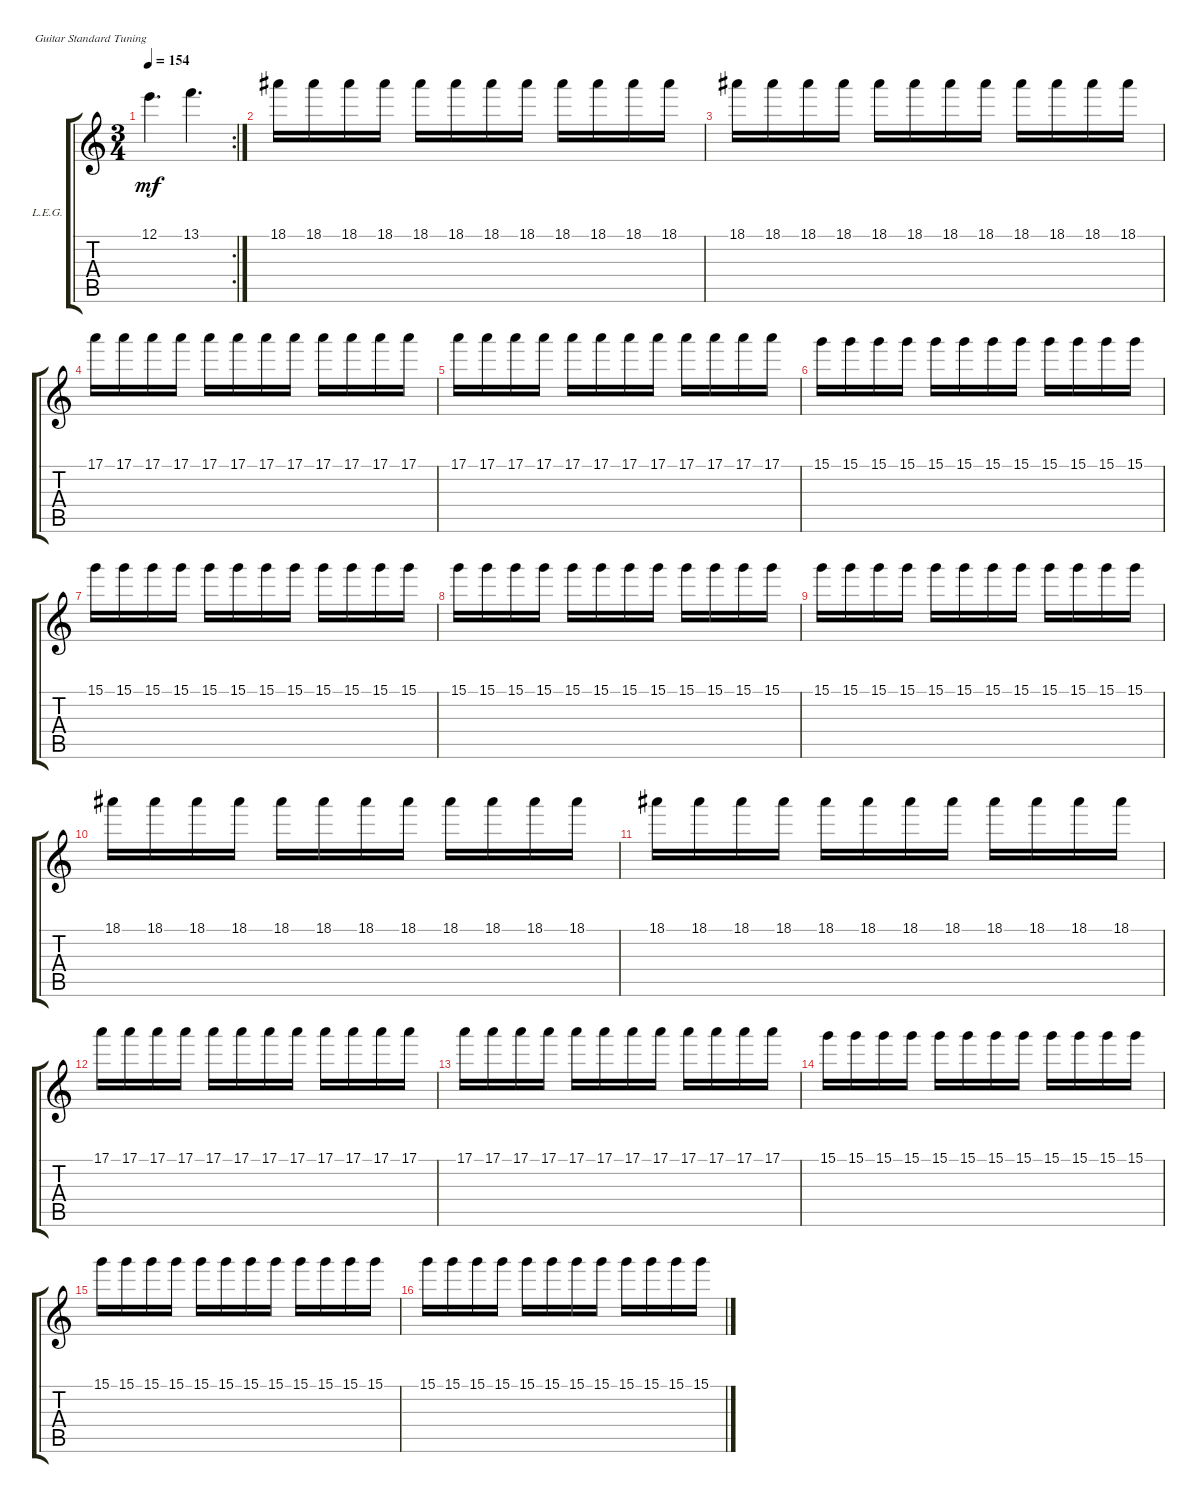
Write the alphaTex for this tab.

\defaultSystemsLayout 4
\bracketExtendMode groupsimilarinstruments
\firstSystemTrackNameOrientation horizontal
\otherSystemsTrackNameOrientation horizontal
\track ("Lead Electric Guitar" "L.E.G.") {multiBarRest instrument acousticgrandpiano}
\staff {score tabs}
\tuning (E4 B3 G3 D3 A2 E2)
\displaytranspose 12
\rc 2
\ts (3 4)
\tempo 154
\clef g2
\ks c
12.1.4{d dy mf} 13.1.4{d} |
18.1.16{lyrics (0 "") lyrics (1 "") lyrics (2 "") lyrics (3 "") lyrics (4 "")} 18.1.16{lyrics (0 "") lyrics (1 "") lyrics (2 "") lyrics (3 "") lyrics (4 "")} 18.1.16{lyrics (0 "") lyrics (1 "") lyrics (2 "") lyrics (3 "") lyrics (4 "")} 18.1.16{lyrics (0 "") lyrics (1 "") lyrics (2 "") lyrics (3 "") lyrics (4 "")} 18.1.16{lyrics (0 "") lyrics (1 "") lyrics (2 "") lyrics (3 "") lyrics (4 "")} 18.1.16{lyrics (0 "") lyrics (1 "") lyrics (2 "") lyrics (3 "") lyrics (4 "")} 18.1.16{lyrics (0 "") lyrics (1 "") lyrics (2 "") lyrics (3 "") lyrics (4 "")} 18.1.16{lyrics (0 "") lyrics (1 "") lyrics (2 "") lyrics (3 "") lyrics (4 "")} 18.1.16{lyrics (0 "") lyrics (1 "") lyrics (2 "") lyrics (3 "") lyrics (4 "")} 18.1.16{lyrics (0 "") lyrics (1 "") lyrics (2 "") lyrics (3 "") lyrics (4 "")} 18.1.16{lyrics (0 "") lyrics (1 "") lyrics (2 "") lyrics (3 "") lyrics (4 "")} 18.1.16{lyrics (0 "") lyrics (1 "") lyrics (2 "") lyrics (3 "") lyrics (4 "")} |
18.1.16{lyrics (0 "") lyrics (1 "") lyrics (2 "") lyrics (3 "") lyrics (4 "")} 18.1.16{lyrics (0 "") lyrics (1 "") lyrics (2 "") lyrics (3 "") lyrics (4 "")} 18.1.16{lyrics (0 "") lyrics (1 "") lyrics (2 "") lyrics (3 "") lyrics (4 "")} 18.1.16{lyrics (0 "") lyrics (1 "") lyrics (2 "") lyrics (3 "") lyrics (4 "")} 18.1.16{lyrics (0 "") lyrics (1 "") lyrics (2 "") lyrics (3 "") lyrics (4 "")} 18.1.16{lyrics (0 "") lyrics (1 "") lyrics (2 "") lyrics (3 "") lyrics (4 "")} 18.1.16{lyrics (0 "") lyrics (1 "") lyrics (2 "") lyrics (3 "") lyrics (4 "")} 18.1.16{lyrics (0 "") lyrics (1 "") lyrics (2 "") lyrics (3 "") lyrics (4 "")} 18.1.16{lyrics (0 "") lyrics (1 "") lyrics (2 "") lyrics (3 "") lyrics (4 "")} 18.1.16{lyrics (0 "") lyrics (1 "") lyrics (2 "") lyrics (3 "") lyrics (4 "")} 18.1.16{lyrics (0 "") lyrics (1 "") lyrics (2 "") lyrics (3 "") lyrics (4 "")} 18.1.16{lyrics (0 "") lyrics (1 "") lyrics (2 "") lyrics (3 "") lyrics (4 "")} |
17.1.16{lyrics (0 "") lyrics (1 "") lyrics (2 "") lyrics (3 "") lyrics (4 "")} 17.1.16{lyrics (0 "") lyrics (1 "") lyrics (2 "") lyrics (3 "") lyrics (4 "")} 17.1.16{lyrics (0 "") lyrics (1 "") lyrics (2 "") lyrics (3 "") lyrics (4 "")} 17.1.16{lyrics (0 "") lyrics (1 "") lyrics (2 "") lyrics (3 "") lyrics (4 "")} 17.1.16{lyrics (0 "") lyrics (1 "") lyrics (2 "") lyrics (3 "") lyrics (4 "")} 17.1.16{lyrics (0 "") lyrics (1 "") lyrics (2 "") lyrics (3 "") lyrics (4 "")} 17.1.16{lyrics (0 "") lyrics (1 "") lyrics (2 "") lyrics (3 "") lyrics (4 "")} 17.1.16{lyrics (0 "") lyrics (1 "") lyrics (2 "") lyrics (3 "") lyrics (4 "")} 17.1.16{lyrics (0 "") lyrics (1 "") lyrics (2 "") lyrics (3 "") lyrics (4 "")} 17.1.16{lyrics (0 "") lyrics (1 "") lyrics (2 "") lyrics (3 "") lyrics (4 "")} 17.1.16{lyrics (0 "") lyrics (1 "") lyrics (2 "") lyrics (3 "") lyrics (4 "")} 17.1.16{lyrics (0 "") lyrics (1 "") lyrics (2 "") lyrics (3 "") lyrics (4 "")} |
17.1.16{lyrics (0 "") lyrics (1 "") lyrics (2 "") lyrics (3 "") lyrics (4 "")} 17.1.16{lyrics (0 "") lyrics (1 "") lyrics (2 "") lyrics (3 "") lyrics (4 "")} 17.1.16{lyrics (0 "") lyrics (1 "") lyrics (2 "") lyrics (3 "") lyrics (4 "")} 17.1.16{lyrics (0 "") lyrics (1 "") lyrics (2 "") lyrics (3 "") lyrics (4 "")} 17.1.16{lyrics (0 "") lyrics (1 "") lyrics (2 "") lyrics (3 "") lyrics (4 "")} 17.1.16{lyrics (0 "") lyrics (1 "") lyrics (2 "") lyrics (3 "") lyrics (4 "")} 17.1.16{lyrics (0 "") lyrics (1 "") lyrics (2 "") lyrics (3 "") lyrics (4 "")} 17.1.16{lyrics (0 "") lyrics (1 "") lyrics (2 "") lyrics (3 "") lyrics (4 "")} 17.1.16{lyrics (0 "") lyrics (1 "") lyrics (2 "") lyrics (3 "") lyrics (4 "")} 17.1.16{lyrics (0 "") lyrics (1 "") lyrics (2 "") lyrics (3 "") lyrics (4 "")} 17.1.16{lyrics (0 "") lyrics (1 "") lyrics (2 "") lyrics (3 "") lyrics (4 "")} 17.1.16{lyrics (0 "") lyrics (1 "") lyrics (2 "") lyrics (3 "") lyrics (4 "")} |
15.1.16{lyrics (0 "") lyrics (1 "") lyrics (2 "") lyrics (3 "") lyrics (4 "")} 15.1.16{lyrics (0 "") lyrics (1 "") lyrics (2 "") lyrics (3 "") lyrics (4 "")} 15.1.16{lyrics (0 "") lyrics (1 "") lyrics (2 "") lyrics (3 "") lyrics (4 "")} 15.1.16{lyrics (0 "") lyrics (1 "") lyrics (2 "") lyrics (3 "") lyrics (4 "")} 15.1.16{lyrics (0 "") lyrics (1 "") lyrics (2 "") lyrics (3 "") lyrics (4 "")} 15.1.16{lyrics (0 "") lyrics (1 "") lyrics (2 "") lyrics (3 "") lyrics (4 "")} 15.1.16{lyrics (0 "") lyrics (1 "") lyrics (2 "") lyrics (3 "") lyrics (4 "")} 15.1.16{lyrics (0 "") lyrics (1 "") lyrics (2 "") lyrics (3 "") lyrics (4 "")} 15.1.16{lyrics (0 "") lyrics (1 "") lyrics (2 "") lyrics (3 "") lyrics (4 "")} 15.1.16{lyrics (0 "") lyrics (1 "") lyrics (2 "") lyrics (3 "") lyrics (4 "")} 15.1.16{lyrics (0 "") lyrics (1 "") lyrics (2 "") lyrics (3 "") lyrics (4 "")} 15.1.16{lyrics (0 "") lyrics (1 "") lyrics (2 "") lyrics (3 "") lyrics (4 "")} |
15.1.16{lyrics (0 "") lyrics (1 "") lyrics (2 "") lyrics (3 "") lyrics (4 "")} 15.1.16{lyrics (0 "") lyrics (1 "") lyrics (2 "") lyrics (3 "") lyrics (4 "")} 15.1.16{lyrics (0 "") lyrics (1 "") lyrics (2 "") lyrics (3 "") lyrics (4 "")} 15.1.16{lyrics (0 "") lyrics (1 "") lyrics (2 "") lyrics (3 "") lyrics (4 "")} 15.1.16{lyrics (0 "") lyrics (1 "") lyrics (2 "") lyrics (3 "") lyrics (4 "")} 15.1.16{lyrics (0 "") lyrics (1 "") lyrics (2 "") lyrics (3 "") lyrics (4 "")} 15.1.16{lyrics (0 "") lyrics (1 "") lyrics (2 "") lyrics (3 "") lyrics (4 "")} 15.1.16{lyrics (0 "") lyrics (1 "") lyrics (2 "") lyrics (3 "") lyrics (4 "")} 15.1.16{lyrics (0 "") lyrics (1 "") lyrics (2 "") lyrics (3 "") lyrics (4 "")} 15.1.16{lyrics (0 "") lyrics (1 "") lyrics (2 "") lyrics (3 "") lyrics (4 "")} 15.1.16{lyrics (0 "") lyrics (1 "") lyrics (2 "") lyrics (3 "") lyrics (4 "")} 15.1.16{lyrics (0 "") lyrics (1 "") lyrics (2 "") lyrics (3 "") lyrics (4 "")} |
15.1.16{lyrics (0 "") lyrics (1 "") lyrics (2 "") lyrics (3 "") lyrics (4 "")} 15.1.16{lyrics (0 "") lyrics (1 "") lyrics (2 "") lyrics (3 "") lyrics (4 "")} 15.1.16{lyrics (0 "") lyrics (1 "") lyrics (2 "") lyrics (3 "") lyrics (4 "")} 15.1.16{lyrics (0 "") lyrics (1 "") lyrics (2 "") lyrics (3 "") lyrics (4 "")} 15.1.16{lyrics (0 "") lyrics (1 "") lyrics (2 "") lyrics (3 "") lyrics (4 "")} 15.1.16{lyrics (0 "") lyrics (1 "") lyrics (2 "") lyrics (3 "") lyrics (4 "")} 15.1.16{lyrics (0 "") lyrics (1 "") lyrics (2 "") lyrics (3 "") lyrics (4 "")} 15.1.16{lyrics (0 "") lyrics (1 "") lyrics (2 "") lyrics (3 "") lyrics (4 "")} 15.1.16{lyrics (0 "") lyrics (1 "") lyrics (2 "") lyrics (3 "") lyrics (4 "")} 15.1.16{lyrics (0 "") lyrics (1 "") lyrics (2 "") lyrics (3 "") lyrics (4 "")} 15.1.16{lyrics (0 "") lyrics (1 "") lyrics (2 "") lyrics (3 "") lyrics (4 "")} 15.1.16{lyrics (0 "") lyrics (1 "") lyrics (2 "") lyrics (3 "") lyrics (4 "")} |
15.1.16{lyrics (0 "") lyrics (1 "") lyrics (2 "") lyrics (3 "") lyrics (4 "")} 15.1.16{lyrics (0 "") lyrics (1 "") lyrics (2 "") lyrics (3 "") lyrics (4 "")} 15.1.16{lyrics (0 "") lyrics (1 "") lyrics (2 "") lyrics (3 "") lyrics (4 "")} 15.1.16{lyrics (0 "") lyrics (1 "") lyrics (2 "") lyrics (3 "") lyrics (4 "")} 15.1.16{lyrics (0 "") lyrics (1 "") lyrics (2 "") lyrics (3 "") lyrics (4 "")} 15.1.16{lyrics (0 "") lyrics (1 "") lyrics (2 "") lyrics (3 "") lyrics (4 "")} 15.1.16{lyrics (0 "") lyrics (1 "") lyrics (2 "") lyrics (3 "") lyrics (4 "")} 15.1.16{lyrics (0 "") lyrics (1 "") lyrics (2 "") lyrics (3 "") lyrics (4 "")} 15.1.16{lyrics (0 "") lyrics (1 "") lyrics (2 "") lyrics (3 "") lyrics (4 "")} 15.1.16{lyrics (0 "") lyrics (1 "") lyrics (2 "") lyrics (3 "") lyrics (4 "")} 15.1.16{lyrics (0 "") lyrics (1 "") lyrics (2 "") lyrics (3 "") lyrics (4 "")} 15.1.16{lyrics (0 "") lyrics (1 "") lyrics (2 "") lyrics (3 "") lyrics (4 "")} |
18.1.16{lyrics (0 "") lyrics (1 "") lyrics (2 "") lyrics (3 "") lyrics (4 "")} 18.1.16{lyrics (0 "") lyrics (1 "") lyrics (2 "") lyrics (3 "") lyrics (4 "")} 18.1.16{lyrics (0 "") lyrics (1 "") lyrics (2 "") lyrics (3 "") lyrics (4 "")} 18.1.16{lyrics (0 "") lyrics (1 "") lyrics (2 "") lyrics (3 "") lyrics (4 "")} 18.1.16{lyrics (0 "") lyrics (1 "") lyrics (2 "") lyrics (3 "") lyrics (4 "")} 18.1.16{lyrics (0 "") lyrics (1 "") lyrics (2 "") lyrics (3 "") lyrics (4 "")} 18.1.16{lyrics (0 "") lyrics (1 "") lyrics (2 "") lyrics (3 "") lyrics (4 "")} 18.1.16{lyrics (0 "") lyrics (1 "") lyrics (2 "") lyrics (3 "") lyrics (4 "")} 18.1.16{lyrics (0 "") lyrics (1 "") lyrics (2 "") lyrics (3 "") lyrics (4 "")} 18.1.16{lyrics (0 "") lyrics (1 "") lyrics (2 "") lyrics (3 "") lyrics (4 "")} 18.1.16{lyrics (0 "") lyrics (1 "") lyrics (2 "") lyrics (3 "") lyrics (4 "")} 18.1.16{lyrics (0 "") lyrics (1 "") lyrics (2 "") lyrics (3 "") lyrics (4 "")} |
18.1.16{lyrics (0 "") lyrics (1 "") lyrics (2 "") lyrics (3 "") lyrics (4 "")} 18.1.16{lyrics (0 "") lyrics (1 "") lyrics (2 "") lyrics (3 "") lyrics (4 "")} 18.1.16{lyrics (0 "") lyrics (1 "") lyrics (2 "") lyrics (3 "") lyrics (4 "")} 18.1.16{lyrics (0 "") lyrics (1 "") lyrics (2 "") lyrics (3 "") lyrics (4 "")} 18.1.16{lyrics (0 "") lyrics (1 "") lyrics (2 "") lyrics (3 "") lyrics (4 "")} 18.1.16{lyrics (0 "") lyrics (1 "") lyrics (2 "") lyrics (3 "") lyrics (4 "")} 18.1.16{lyrics (0 "") lyrics (1 "") lyrics (2 "") lyrics (3 "") lyrics (4 "")} 18.1.16{lyrics (0 "") lyrics (1 "") lyrics (2 "") lyrics (3 "") lyrics (4 "")} 18.1.16{lyrics (0 "") lyrics (1 "") lyrics (2 "") lyrics (3 "") lyrics (4 "")} 18.1.16{lyrics (0 "") lyrics (1 "") lyrics (2 "") lyrics (3 "") lyrics (4 "")} 18.1.16{lyrics (0 "") lyrics (1 "") lyrics (2 "") lyrics (3 "") lyrics (4 "")} 18.1.16{lyrics (0 "") lyrics (1 "") lyrics (2 "") lyrics (3 "") lyrics (4 "")} |
17.1.16{lyrics (0 "") lyrics (1 "") lyrics (2 "") lyrics (3 "") lyrics (4 "")} 17.1.16{lyrics (0 "") lyrics (1 "") lyrics (2 "") lyrics (3 "") lyrics (4 "")} 17.1.16{lyrics (0 "") lyrics (1 "") lyrics (2 "") lyrics (3 "") lyrics (4 "")} 17.1.16{lyrics (0 "") lyrics (1 "") lyrics (2 "") lyrics (3 "") lyrics (4 "")} 17.1.16{lyrics (0 "") lyrics (1 "") lyrics (2 "") lyrics (3 "") lyrics (4 "")} 17.1.16{lyrics (0 "") lyrics (1 "") lyrics (2 "") lyrics (3 "") lyrics (4 "")} 17.1.16{lyrics (0 "") lyrics (1 "") lyrics (2 "") lyrics (3 "") lyrics (4 "")} 17.1.16{lyrics (0 "") lyrics (1 "") lyrics (2 "") lyrics (3 "") lyrics (4 "")} 17.1.16{lyrics (0 "") lyrics (1 "") lyrics (2 "") lyrics (3 "") lyrics (4 "")} 17.1.16{lyrics (0 "") lyrics (1 "") lyrics (2 "") lyrics (3 "") lyrics (4 "")} 17.1.16{lyrics (0 "") lyrics (1 "") lyrics (2 "") lyrics (3 "") lyrics (4 "")} 17.1.16{lyrics (0 "") lyrics (1 "") lyrics (2 "") lyrics (3 "") lyrics (4 "")} |
17.1.16{lyrics (0 "") lyrics (1 "") lyrics (2 "") lyrics (3 "") lyrics (4 "")} 17.1.16{lyrics (0 "") lyrics (1 "") lyrics (2 "") lyrics (3 "") lyrics (4 "")} 17.1.16{lyrics (0 "") lyrics (1 "") lyrics (2 "") lyrics (3 "") lyrics (4 "")} 17.1.16{lyrics (0 "") lyrics (1 "") lyrics (2 "") lyrics (3 "") lyrics (4 "")} 17.1.16{lyrics (0 "") lyrics (1 "") lyrics (2 "") lyrics (3 "") lyrics (4 "")} 17.1.16{lyrics (0 "") lyrics (1 "") lyrics (2 "") lyrics (3 "") lyrics (4 "")} 17.1.16{lyrics (0 "") lyrics (1 "") lyrics (2 "") lyrics (3 "") lyrics (4 "")} 17.1.16{lyrics (0 "") lyrics (1 "") lyrics (2 "") lyrics (3 "") lyrics (4 "")} 17.1.16{lyrics (0 "") lyrics (1 "") lyrics (2 "") lyrics (3 "") lyrics (4 "")} 17.1.16{lyrics (0 "") lyrics (1 "") lyrics (2 "") lyrics (3 "") lyrics (4 "")} 17.1.16{lyrics (0 "") lyrics (1 "") lyrics (2 "") lyrics (3 "") lyrics (4 "")} 17.1.16{lyrics (0 "") lyrics (1 "") lyrics (2 "") lyrics (3 "") lyrics (4 "")} |
15.1.16{lyrics (0 "") lyrics (1 "") lyrics (2 "") lyrics (3 "") lyrics (4 "")} 15.1.16{lyrics (0 "") lyrics (1 "") lyrics (2 "") lyrics (3 "") lyrics (4 "")} 15.1.16{lyrics (0 "") lyrics (1 "") lyrics (2 "") lyrics (3 "") lyrics (4 "")} 15.1.16{lyrics (0 "") lyrics (1 "") lyrics (2 "") lyrics (3 "") lyrics (4 "")} 15.1.16{lyrics (0 "") lyrics (1 "") lyrics (2 "") lyrics (3 "") lyrics (4 "")} 15.1.16{lyrics (0 "") lyrics (1 "") lyrics (2 "") lyrics (3 "") lyrics (4 "")} 15.1.16{lyrics (0 "") lyrics (1 "") lyrics (2 "") lyrics (3 "") lyrics (4 "")} 15.1.16{lyrics (0 "") lyrics (1 "") lyrics (2 "") lyrics (3 "") lyrics (4 "")} 15.1.16{lyrics (0 "") lyrics (1 "") lyrics (2 "") lyrics (3 "") lyrics (4 "")} 15.1.16{lyrics (0 "") lyrics (1 "") lyrics (2 "") lyrics (3 "") lyrics (4 "")} 15.1.16{lyrics (0 "") lyrics (1 "") lyrics (2 "") lyrics (3 "") lyrics (4 "")} 15.1.16{lyrics (0 "") lyrics (1 "") lyrics (2 "") lyrics (3 "") lyrics (4 "")} |
15.1.16{lyrics (0 "") lyrics (1 "") lyrics (2 "") lyrics (3 "") lyrics (4 "")} 15.1.16{lyrics (0 "") lyrics (1 "") lyrics (2 "") lyrics (3 "") lyrics (4 "")} 15.1.16{lyrics (0 "") lyrics (1 "") lyrics (2 "") lyrics (3 "") lyrics (4 "")} 15.1.16{lyrics (0 "") lyrics (1 "") lyrics (2 "") lyrics (3 "") lyrics (4 "")} 15.1.16{lyrics (0 "") lyrics (1 "") lyrics (2 "") lyrics (3 "") lyrics (4 "")} 15.1.16{lyrics (0 "") lyrics (1 "") lyrics (2 "") lyrics (3 "") lyrics (4 "")} 15.1.16{lyrics (0 "") lyrics (1 "") lyrics (2 "") lyrics (3 "") lyrics (4 "")} 15.1.16{lyrics (0 "") lyrics (1 "") lyrics (2 "") lyrics (3 "") lyrics (4 "")} 15.1.16{lyrics (0 "") lyrics (1 "") lyrics (2 "") lyrics (3 "") lyrics (4 "")} 15.1.16{lyrics (0 "") lyrics (1 "") lyrics (2 "") lyrics (3 "") lyrics (4 "")} 15.1.16{lyrics (0 "") lyrics (1 "") lyrics (2 "") lyrics (3 "") lyrics (4 "")} 15.1.16{lyrics (0 "") lyrics (1 "") lyrics (2 "") lyrics (3 "") lyrics (4 "")} |
15.1.16{lyrics (0 "") lyrics (1 "") lyrics (2 "") lyrics (3 "") lyrics (4 "")} 15.1.16{lyrics (0 "") lyrics (1 "") lyrics (2 "") lyrics (3 "") lyrics (4 "")} 15.1.16{lyrics (0 "") lyrics (1 "") lyrics (2 "") lyrics (3 "") lyrics (4 "")} 15.1.16{lyrics (0 "") lyrics (1 "") lyrics (2 "") lyrics (3 "") lyrics (4 "")} 15.1.16{lyrics (0 "") lyrics (1 "") lyrics (2 "") lyrics (3 "") lyrics (4 "")} 15.1.16{lyrics (0 "") lyrics (1 "") lyrics (2 "") lyrics (3 "") lyrics (4 "")} 15.1.16{lyrics (0 "") lyrics (1 "") lyrics (2 "") lyrics (3 "") lyrics (4 "")} 15.1.16{lyrics (0 "") lyrics (1 "") lyrics (2 "") lyrics (3 "") lyrics (4 "")} 15.1.16{lyrics (0 "") lyrics (1 "") lyrics (2 "") lyrics (3 "") lyrics (4 "")} 15.1.16{lyrics (0 "") lyrics (1 "") lyrics (2 "") lyrics (3 "") lyrics (4 "")} 15.1.16{lyrics (0 "") lyrics (1 "") lyrics (2 "") lyrics (3 "") lyrics (4 "")} 15.1.16{lyrics (0 "") lyrics (1 "") lyrics (2 "") lyrics (3 "") lyrics (4 "")}
